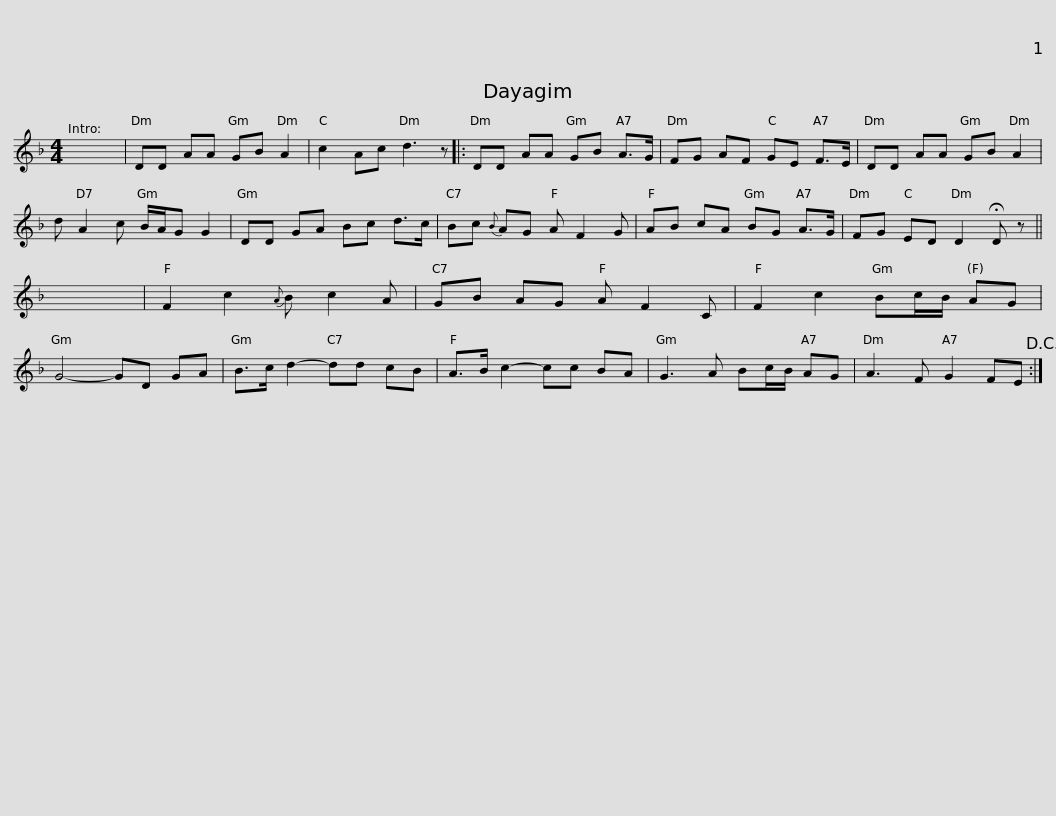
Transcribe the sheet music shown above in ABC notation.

X:1
L:1/8
M:4/4
I:linebreak $
K:Dmin
V:1 treble
V:1
 x8 | DD AA GB A2 | c2 Ac d3 z |: DD AA GB A>G | FG AF GE F>E | %5
 DD AA GB A2 |$ d A2 c B/A/G G2 | DD GA Bc d>c | Bc{B} AG A F2 G | AB cA BG A>G | %10
 FG ED D2 !fermata!D z || x8 |$ F2 c2{A} B c2 A | GB AG A F2 C | F2 c2 Bc/B/ AG | %15
 G4- GD GA | B>c d2- dd cB | A>B c2- cc BA |$ G3 A Bc/B/ AG | A3 F G2 FE!D.C.! :| %20
